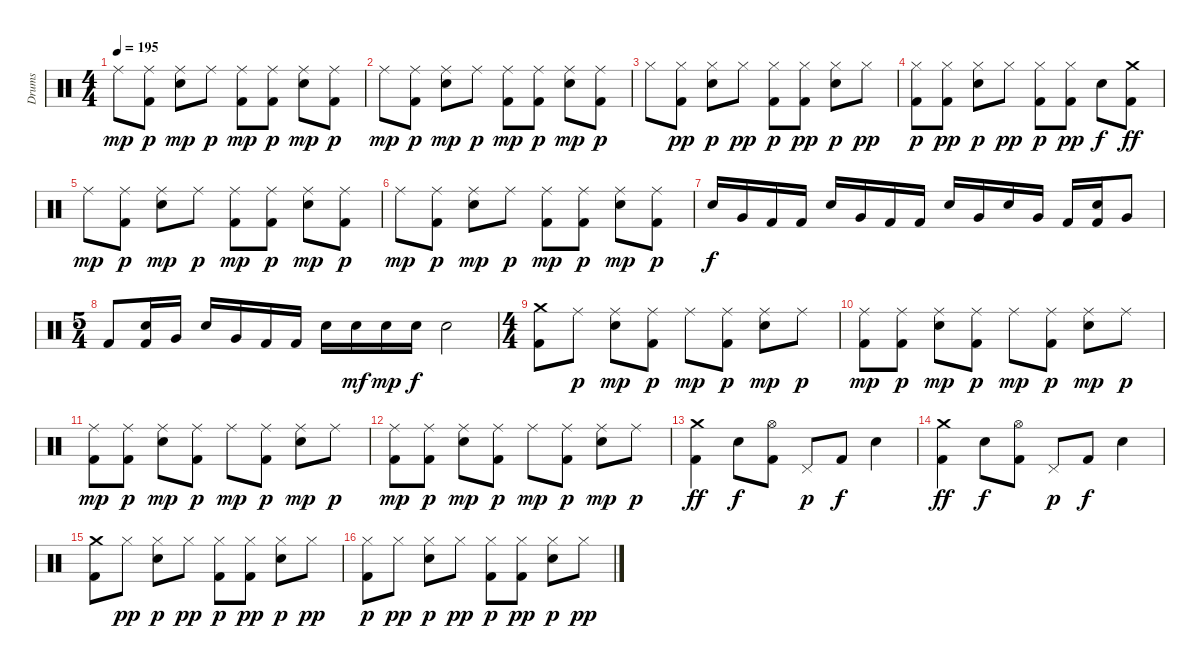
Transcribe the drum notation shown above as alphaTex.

\track ("Drums" "Drums") {instrument percussion}
\staff {score}
\articulation defaults
\ts (4 4)
\tempo 195
\clef neutral
\ks c "Ride (middle)".8{dy mp}
("Ride (middle)" "Kick (hit) 2").8{dy p} ("Ride (middle)" "Electric Snare (hit)").8{dy mp} "Ride (middle)".8{dy p} ("Ride (middle)" "Kick (hit) 2").8{dy mp} ("Ride (middle)" "Kick (hit) 2").8{dy p} ("Ride (middle)" "Electric Snare (hit)").8{dy mp} ("Ride (middle)" "Kick (hit) 2").8{dy p} |
"Ride (middle)".8{dy mp} ("Ride (middle)" "Kick (hit) 2").8{dy p} ("Ride (middle)" "Electric Snare (hit)").8{dy mp} "Ride (middle)".8{dy p} ("Ride (middle)" "Kick (hit) 2").8{dy mp} ("Ride (middle)" "Kick (hit) 2").8{dy p} ("Ride (middle)" "Electric Snare (hit)").8{dy mp} ("Ride (middle)" "Kick (hit) 2").8{dy p} |
"Hi-Hat (closed)".8 ("Hi-Hat (closed)" "Kick (hit) 2").8{dy pp} ("Hi-Hat (closed)" "Electric Snare (hit)").8{dy p} "Hi-Hat (closed)".8{dy pp} ("Hi-Hat (closed)" "Kick (hit) 2").8{dy p} ("Hi-Hat (closed)" "Kick (hit) 2").8{dy pp} ("Hi-Hat (closed)" "Electric Snare (hit)").8{dy p} "Hi-Hat (closed)".8{dy pp} |
("Hi-Hat (closed)" "Kick (hit) 2").8{dy p} ("Hi-Hat (closed)" "Kick (hit) 2").8{dy pp} ("Hi-Hat (closed)" "Electric Snare (hit)").8{dy p} "Hi-Hat (closed)".8{dy pp} ("Hi-Hat (closed)" "Kick (hit) 2").8{dy p} ("Hi-Hat (closed)" "Kick (hit) 2").8{dy pp} "Electric Snare (hit)".8{dy f} ("Crash medium (hit)" "Kick (hit) 2").8{dy ff} |
"Ride (middle)".8{dy mp} ("Ride (middle)" "Kick (hit) 2").8{dy p} ("Ride (middle)" "Electric Snare (hit)").8{dy mp} "Ride (middle)".8{dy p} ("Ride (middle)" "Kick (hit) 2").8{dy mp} ("Ride (middle)" "Kick (hit) 2").8{dy p} ("Ride (middle)" "Electric Snare (hit)").8{dy mp} ("Ride (middle)" "Kick (hit) 2").8{dy p} |
"Ride (middle)".8{dy mp} ("Ride (middle)" "Kick (hit) 2").8{dy p} ("Ride (middle)" "Electric Snare (hit)").8{dy mp} "Ride (middle)".8{dy p} ("Ride (middle)" "Kick (hit) 2").8{dy mp} ("Ride (middle)" "Kick (hit) 2").8{dy p} ("Ride (middle)" "Electric Snare (hit)").8{dy mp} ("Ride (middle)" "Kick (hit) 2").8{dy p} |
"Electric Snare (hit)".16{dy f} "Very Low Tom (hit)".16 "Kick (hit) 2".16 "Kick (hit) 2".16 "Electric Snare (hit)".16 "Very Low Tom (hit)".16 "Kick (hit) 2".16 "Kick (hit) 2".16 "Electric Snare (hit)".16 "Very Low Tom (hit)".16 "Electric Snare (hit)".16 "Very Low Tom (hit)".16 "Kick (hit) 2".16 ("Electric Snare (hit)" "Kick (hit) 2").16 "Very Low Tom (hit)".8 |
\ts (5 4)
"Kick (hit) 2".8 ("Electric Snare (hit)" "Kick (hit) 2").16 "Very Low Tom (hit)".16 "Electric Snare (hit)".16 "Very Low Tom (hit)".16 "Kick (hit) 2".16 "Kick (hit) 2".16 "Electric Snare (hit)".16 "Electric Snare (hit)".16{dy mf} "Electric Snare (hit)".16{dy mp} "Electric Snare (hit)".16{dy f} "Electric Snare (hit)".2 |
\ts (4 4)
("Crash medium (hit)" "Kick (hit) 2").8 "Ride (middle)".8{dy p} ("Ride (middle)" "Electric Snare (hit)").8{dy mp} ("Ride (middle)" "Kick (hit) 2").8{dy p} "Ride (middle)".8{dy mp} ("Ride (middle)" "Kick (hit) 2").8{dy p} ("Ride (middle)" "Electric Snare (hit)").8{dy mp} "Ride (middle)".8{dy p} |
("Ride (middle)" "Kick (hit) 2").8{dy mp} ("Ride (middle)" "Kick (hit) 2").8{dy p} ("Ride (middle)" "Electric Snare (hit)").8{dy mp} ("Ride (middle)" "Kick (hit) 2").8{dy p} "Ride (middle)".8{dy mp} ("Ride (middle)" "Kick (hit) 2").8{dy p} ("Ride (middle)" "Electric Snare (hit)").8{dy mp} "Ride (middle)".8{dy p} |
("Ride (middle)" "Kick (hit) 2").8{dy mp} ("Ride (middle)" "Kick (hit) 2").8{dy p} ("Ride (middle)" "Electric Snare (hit)").8{dy mp} ("Ride (middle)" "Kick (hit) 2").8{dy p} "Ride (middle)".8{dy mp} ("Ride (middle)" "Kick (hit) 2").8{dy p} ("Ride (middle)" "Electric Snare (hit)").8{dy mp} "Ride (middle)".8{dy p} |
("Ride (middle)" "Kick (hit) 2").8{dy mp} ("Ride (middle)" "Kick (hit) 2").8{dy p} ("Ride (middle)" "Electric Snare (hit)").8{dy mp} ("Ride (middle)" "Kick (hit) 2").8{dy p} "Ride (middle)".8{dy mp} ("Ride (middle)" "Kick (hit) 2").8{dy p} ("Ride (middle)" "Electric Snare (hit)").8{dy mp} "Ride (middle)".8{dy p} |
("Crash medium (hit)" "Kick (hit) 2").4{dy ff} "Electric Snare (hit)".8{dy f} ("Hi-Hat (open)" "Kick (hit) 2").8 "Pedal Hi-Hat (hit)".8{dy p} "Kick (hit) 2".8{dy f} "Electric Snare (hit)".4 |
("Crash medium (hit)" "Kick (hit) 2").4{dy ff} "Electric Snare (hit)".8{dy f} ("Hi-Hat (open)" "Kick (hit) 2").8 "Pedal Hi-Hat (hit)".8{dy p} "Kick (hit) 2".8{dy f} "Electric Snare (hit)".4 |
("Crash medium (hit)" "Kick (hit) 2").8 "Hi-Hat (closed)".8{dy pp} ("Hi-Hat (closed)" "Electric Snare (hit)").8{dy p} "Hi-Hat (closed)".8{dy pp} ("Hi-Hat (closed)" "Kick (hit) 2").8{dy p} ("Hi-Hat (closed)" "Kick (hit) 2").8{dy pp} ("Hi-Hat (closed)" "Electric Snare (hit)").8{dy p} "Hi-Hat (closed)".8{dy pp} |
("Hi-Hat (closed)" "Kick (hit) 2").8{dy p} "Hi-Hat (closed)".8{dy pp} ("Hi-Hat (closed)" "Electric Snare (hit)").8{dy p} "Hi-Hat (closed)".8{dy pp} ("Hi-Hat (closed)" "Kick (hit) 2").8{dy p} ("Hi-Hat (closed)" "Kick (hit) 2").8{dy pp} ("Hi-Hat (closed)" "Electric Snare (hit)").8{dy p} "Hi-Hat (closed)".8{dy pp}
